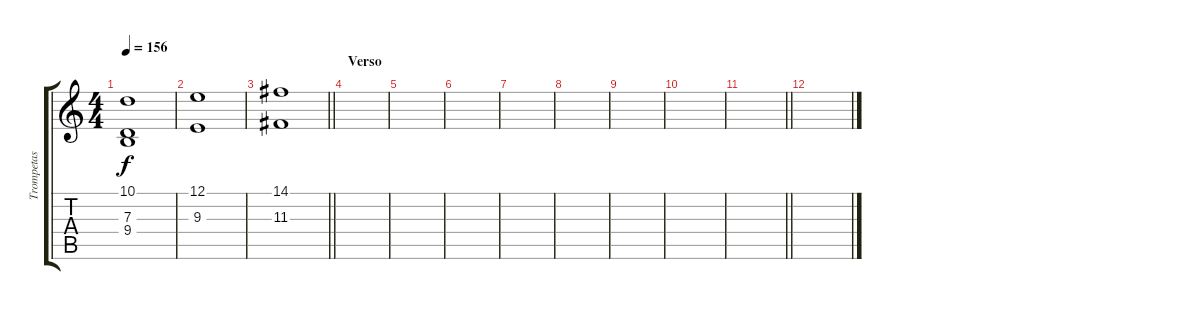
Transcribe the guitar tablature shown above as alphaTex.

\track ("Trompetas" "Trompetas") {instrument trumpet}
\staff {score tabs}
\tuning (E4 B3 G3 D3 A2 E2) {hide}
\ts (4 4)
\tempo 156
\clef g2
\ks c
(10.1{t} 7.3{t} 9.4{t}).1{dy f} |
(12.1 9.3).1 |
\barLineRight lightlight
(14.1 11.3).1 |
\section ("" "Verso")
|
|
|
|
|
|
|
\barLineRight lightlight
|
\section ("" "")
